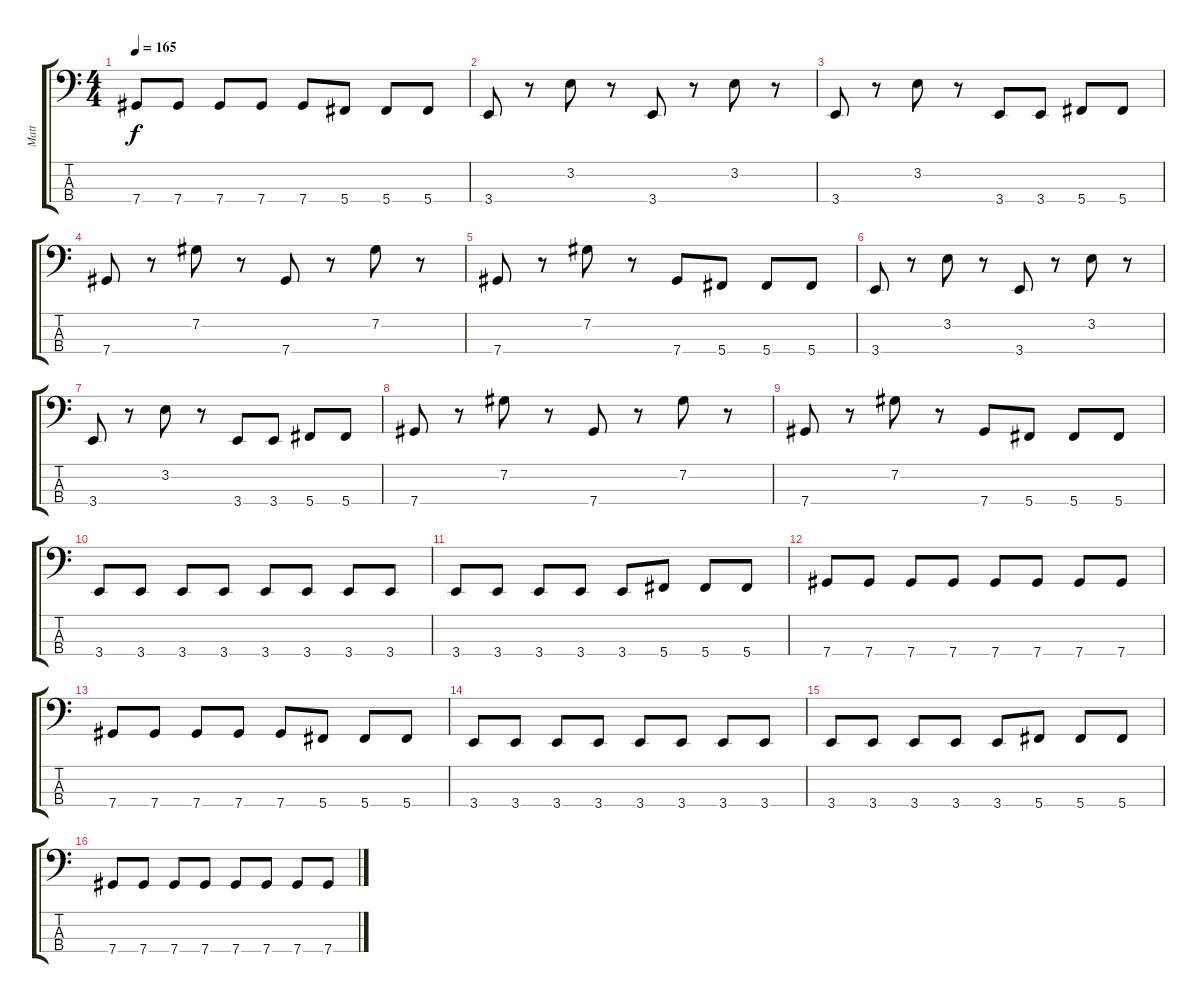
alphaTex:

\track ("Matt" "Matt") {instrument electricbasspick}
\staff {score tabs}
\tuning (Gb2 Db2 Ab1 Db1) {hide}
\ts (4 4)
\tempo 165
\clef f4
\ks c
7.4.8{dy f} 7.4.8 7.4.8 7.4.8 7.4.8 5.4.8 5.4.8 5.4.8 |
3.4.8 r.8 3.2.8 r.8 3.4.8 r.8 3.2.8 r.8 |
3.4.8 r.8 3.2.8 r.8 3.4.8 3.4.8 5.4.8 5.4.8 |
7.4.8 r.8 7.2.8 r.8 7.4.8 r.8 7.2.8 r.8 |
7.4.8 r.8 7.2.8 r.8 7.4.8 5.4.8 5.4.8 5.4.8 |
3.4.8 r.8 3.2.8 r.8 3.4.8 r.8 3.2.8 r.8 |
3.4.8 r.8 3.2.8 r.8 3.4.8 3.4.8 5.4.8 5.4.8 |
7.4.8 r.8 7.2.8 r.8 7.4.8 r.8 7.2.8 r.8 |
7.4.8 r.8 7.2.8 r.8 7.4.8 5.4.8 5.4.8 5.4.8 |
3.4.8 3.4.8 3.4.8 3.4.8 3.4.8 3.4.8 3.4.8 3.4.8 |
3.4.8 3.4.8 3.4.8 3.4.8 3.4.8 5.4.8 5.4.8 5.4.8 |
7.4.8 7.4.8 7.4.8 7.4.8 7.4.8 7.4.8 7.4.8 7.4.8 |
7.4.8 7.4.8 7.4.8 7.4.8 7.4.8 5.4.8 5.4.8 5.4.8 |
3.4.8 3.4.8 3.4.8 3.4.8 3.4.8 3.4.8 3.4.8 3.4.8 |
3.4.8 3.4.8 3.4.8 3.4.8 3.4.8 5.4.8 5.4.8 5.4.8 |
7.4.8 7.4.8 7.4.8 7.4.8 7.4.8 7.4.8 7.4.8 7.4.8
